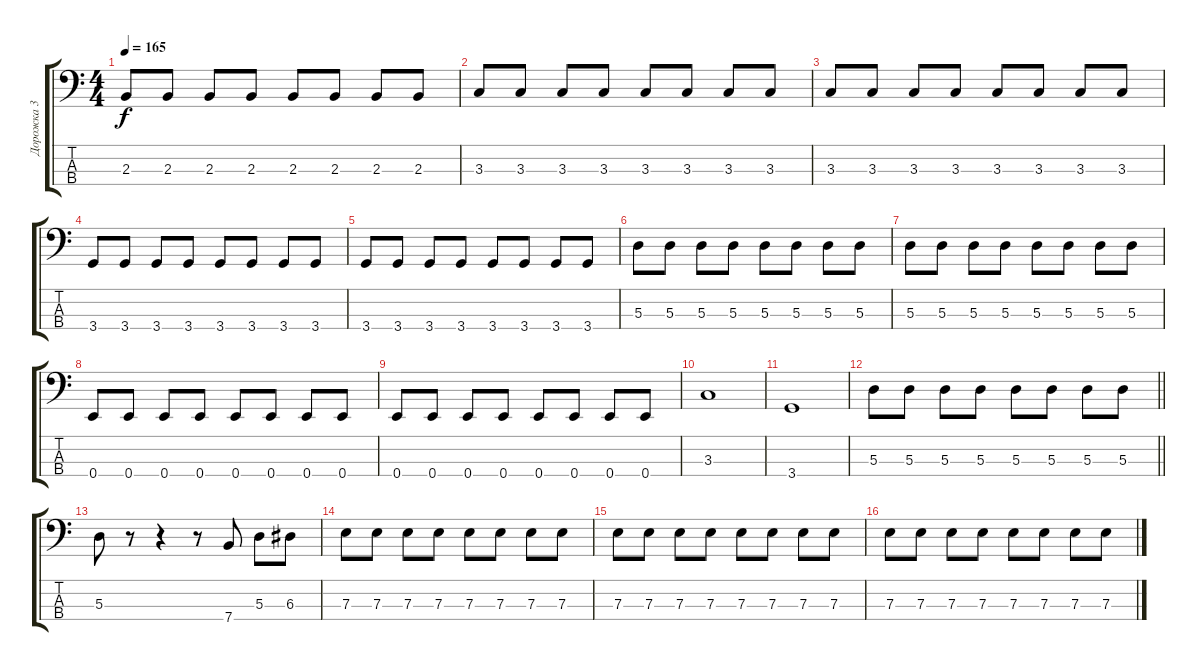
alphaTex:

\track ("Дорожка 3" "Дорожка 3") {instrument electricbasspick}
\staff {score tabs}
\tuning (G2 D2 A1 E1) {hide}
\ts (4 4)
\tempo 165
\clef f4
\ks c
2.3.8{dy f} 2.3.8 2.3.8 2.3.8 2.3.8 2.3.8 2.3.8 2.3.8 |
3.3.8 3.3.8 3.3.8 3.3.8 3.3.8 3.3.8 3.3.8 3.3.8 |
3.3.8 3.3.8 3.3.8 3.3.8 3.3.8 3.3.8 3.3.8 3.3.8 |
3.4.8 3.4.8 3.4.8 3.4.8 3.4.8 3.4.8 3.4.8 3.4.8 |
3.4.8 3.4.8 3.4.8 3.4.8 3.4.8 3.4.8 3.4.8 3.4.8 |
5.3.8 5.3.8 5.3.8 5.3.8 5.3.8 5.3.8 5.3.8 5.3.8 |
5.3.8 5.3.8 5.3.8 5.3.8 5.3.8 5.3.8 5.3.8 5.3.8 |
0.4.8 0.4.8 0.4.8 0.4.8 0.4.8 0.4.8 0.4.8 0.4.8 |
0.4.8 0.4.8 0.4.8 0.4.8 0.4.8 0.4.8 0.4.8 0.4.8 |
3.3.1 |
3.4.1 |
\barLineRight lightlight
5.3.8 5.3.8 5.3.8 5.3.8 5.3.8 5.3.8 5.3.8 5.3.8 |
5.3.8 r.8 r.4 r.8 7.4.8 5.3.8 6.3.8 |
7.3.8 7.3.8 7.3.8 7.3.8 7.3.8 7.3.8 7.3.8 7.3.8 |
7.3.8 7.3.8 7.3.8 7.3.8 7.3.8 7.3.8 7.3.8 7.3.8 |
7.3.8 7.3.8 7.3.8 7.3.8 7.3.8 7.3.8 7.3.8 7.3.8
